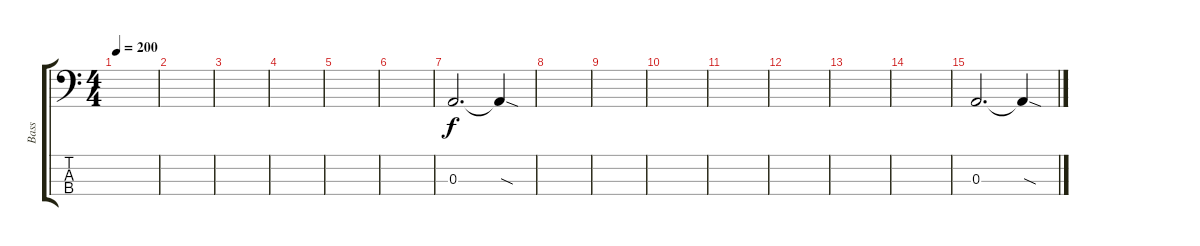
\track ("Bass" "Bass") {instrument electricbasspick}
\staff {score tabs}
\tuning (G2 D2 A1 E1) {hide}
\ts (4 4)
\tempo 200
\clef f4
\ks c
|
|
|
|
|
|
0.3.2{d} 0.3{sod t}.4 |
|
|
|
|
|
|
|
0.3.2{d} 0.3{sod t}.4
